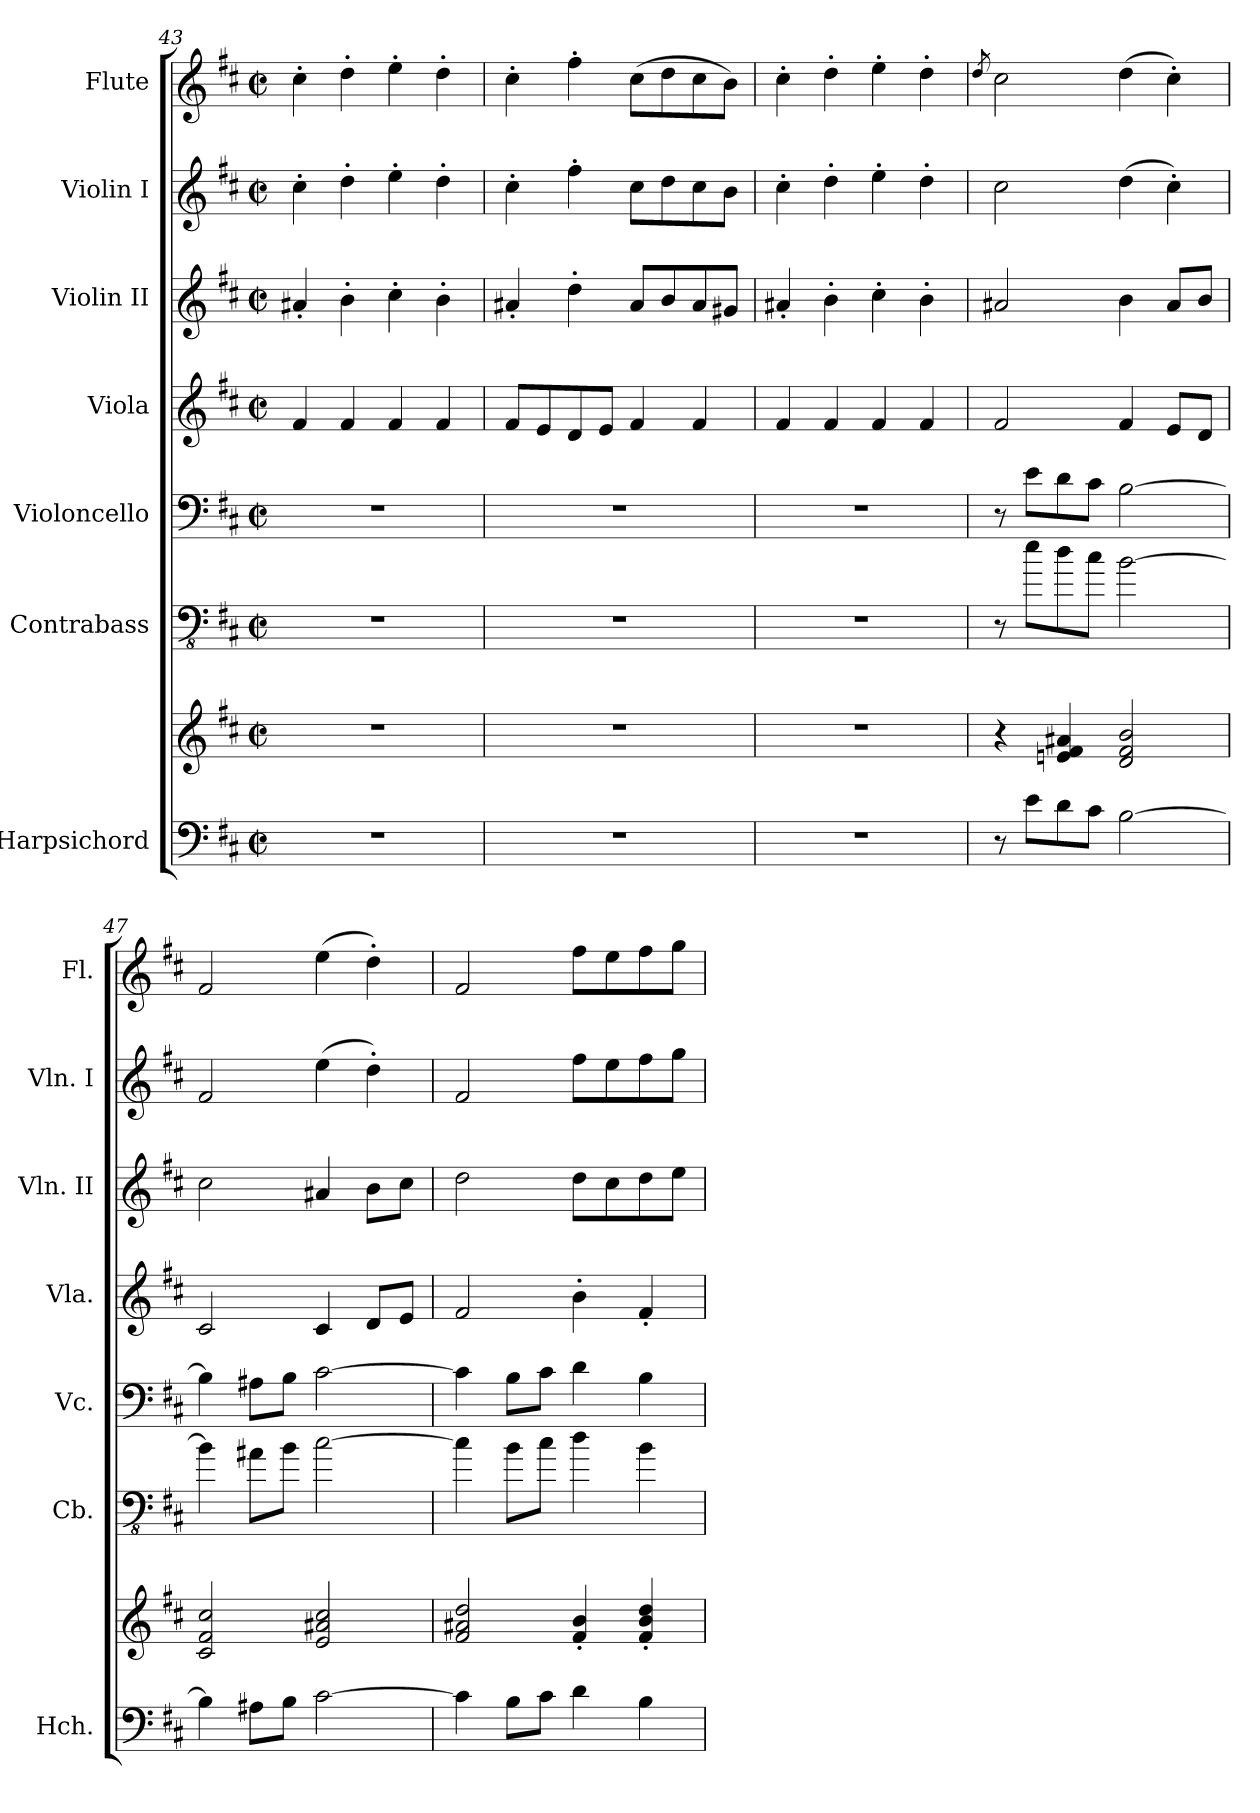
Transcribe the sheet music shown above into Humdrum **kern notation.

**kern	**kern	**kern	**kern	**kern	**kern	**kern	**kern
*part7	*part7	*part6	*part5	*part4	*part3	*part2	*part1
*staff8	*staff7	*staff6	*staff5	*staff4	*staff3	*staff2	*staff1
*I"Harpsichord	*	*I"Contrabass	*I"Violoncello	*I"Viola	*I"Violin II	*I"Violin I	*I"Flute
*I'Hch.	*	*I'Cb.	*I'Vc.	*I'Vla.	*I'Vln. II	*I'Vln. I	*I'Fl.
!!LO:LB:g=z
*clefF4	*clefG2	*clefFv4	*clefF4	*clefG2	*clefG2	*clefG2	*clefG2
*	*	*ITrd7c12	*	*	*	*	*
*k[f#c#]	*k[f#c#]	*k[f#c#]	*k[f#c#]	*k[f#c#]	*k[f#c#]	*k[f#c#]	*k[f#c#]
*M2/2	*M2/2	*M2/2	*M2/2	*M2/2	*M2/2	*M2/2	*M2/2
*met(c|)	*met(c|)	*met(c|)	*met(c|)	*met(c|)	*met(c|)	*met(c|)	*met(c|)
=43	=43	=43	=43	=43	=43	=43	=43
1r	1r	1r	1r	4f#/	4a#X'/	4cc#'\	4cc#'\
.	.	.	.	4f#/	4b'\	4dd'\	4dd'\
.	.	.	.	4f#/	4cc#'\	4ee'\	4ee'\
.	.	.	.	4f#/	4b'\	4dd'\	4dd'\
=44	=44	=44	=44	=44	=44	=44	=44
1r	1r	1r	1r	8f#/L	4a#X'/	4cc#'\	4cc#'\
.	.	.	.	8e/	.	.	.
.	.	.	.	8d/	4dd'\	4ff#'\	4ff#'\
.	.	.	.	8e/J	.	.	.
.	.	.	.	4f#/	8a#/L	8cc#\L	(8cc#\L
.	.	.	.	.	8b/	8dd\	8dd\
.	.	.	.	4f#/	8a#/	8cc#\	8cc#\
.	.	.	.	.	8g#X/J	8b\J	8b\J)
=45	=45	=45	=45	=45	=45	=45	=45
1r	1r	1r	1r	4f#/	4a#X'/	4cc#'\	4cc#'\
.	.	.	.	4f#/	4b'\	4dd'\	4dd'\
.	.	.	.	4f#/	4cc#'\	4ee'\	4ee'\
.	.	.	.	4f#/	4b'\	4dd'\	4dd'\
=46	=46	=46	=46	=46	=46	=46	=46
.	.	.	.	.	.	.	8qdd/
8r	4r	8r	8r	2f#/	2a#X/	2cc#\	2cc#\
8e\L	.	8E\L	8e\L	.	.	.	.
8d\	4en/ 4f#/ 4a#X/	8D\	8d\	.	.	.	.
8c#\J	.	8C#\J	8c#\J	.	.	.	.
[2B\	2d/ 2f#/ 2b/	[2BB\	[2B\	4f#/	4b\	(4dd\	(4dd\
.	.	.	.	8e/L	8a#/L	4cc#'\)	4cc#'\)
.	.	.	.	8d/J	8b/J	.	.
=47	=47	=47	=47	=47	=47	=47	=47
4B\]	2c#/ 2f#/ 2cc#/	4BB\]	4B\]	2c#/	2cc#\	2f#/	2f#/
8A#X\L	.	8AA#X\L	8A#X\L	.	.	.	.
8B\J	.	8BB\J	8B\J	.	.	.	.
[2c#\	2e/ 2a#X/ 2cc#/	[2C#\	[2c#\	4c#/	4a#X/	(4ee\	(4ee\
.	.	.	.	8d/L	8b\L	4dd'\)	4dd'\)
.	.	.	.	8e/J	8cc#\J	.	.
=48	=48	=48	=48	=48	=48	=48	=48
4c#\]	2f#/ 2a#X/ 2dd/	4C#\]	4c#\]	2f#/	2dd\	2f#/	2f#/
8B\L	.	8BB\L	8B\L	.	.	.	.
8c#\J	.	8C#\J	8c#\J	.	.	.	.
4d\	4f#/' 4b/'	4D\	4d\	4b'\	8dd\L	8ff#\L	8ff#\L
.	.	.	.	.	8cc#\	8ee\	8ee\
4B\	4f#/' 4b/' 4dd/'	4BB\	4B\	4f#'/	8dd\	8ff#\	8ff#\
.	.	.	.	.	8ee\J	8gg\J	8gg\J
=	=	=	=	=	=	=	=
*-	*-	*-	*-	*-	*-	*-	*-
